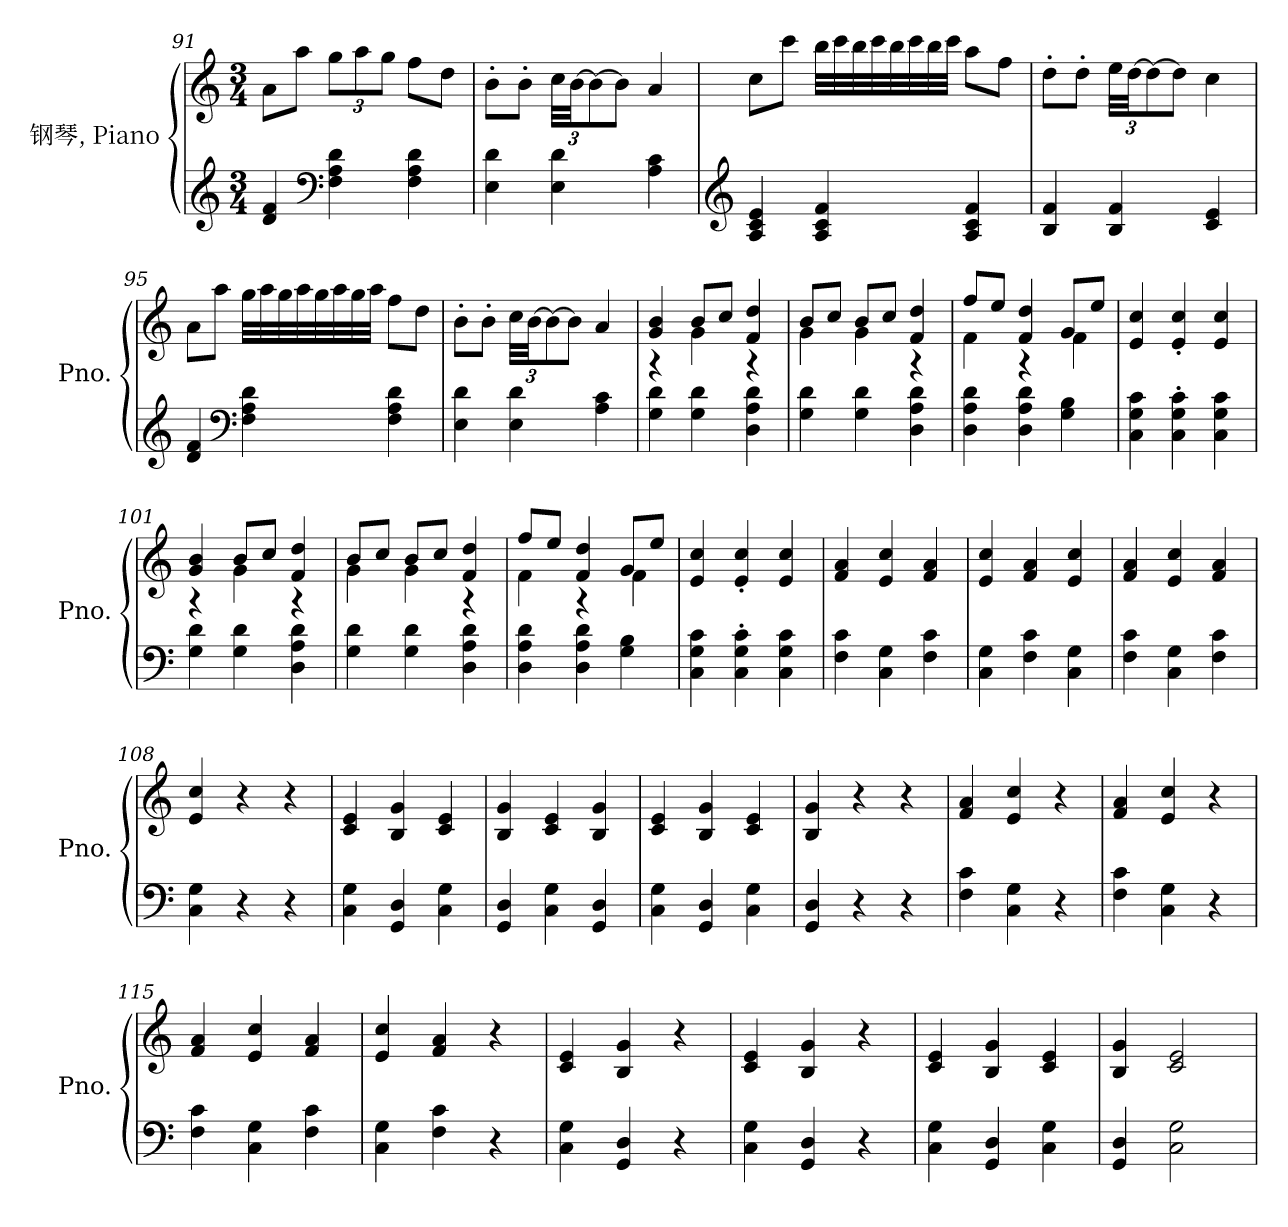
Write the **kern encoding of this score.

**kern	**kern
*part2	*part1
*staff2	*staff1
*I"钢琴, Piano	*I"钢琴, Piano
*I'Pno.	*I'Pno.
*clefG2	*clefG2
*k[]	*k[]
*M3/4	*M3/4
=91	=91
4d/ 4f/	8a\L
.	8aa\J
*clefF4	*
*	*Xbrackettup
4F\ 4A\ 4d\	12gg\L
.	12aa\
.	12gg\J
4F\ 4A\ 4d\	8ff\L
.	8dd\J
=92	=92
4E\ 4d\	8b'\L
.	8b'\J
4E\ 4d\	48cc\LLL
.	[48b\JJ
.	12b\_
.	8b\J]
4A\ 4c\	4a/
!!LO:LB:g=z
=93	=93
*clefG2	*
4A/ 4c/ 4e/	8cc\L
.	8ccc\J
4A/ 4c/ 4f/	32bb\LLL
.	32ccc\
.	32bb\
.	32ccc\
.	32bb\
.	32ccc\
.	32bb\
.	32ccc\JJJ
4A/ 4c/ 4f/	8aa\L
.	8ff\J
=94	=94
4B/ 4f/	8dd'\L
.	8dd'\J
4B/ 4f/	48ee\LLL
.	[48dd\JJ
.	12dd\_
.	8dd\J]
4c/ 4e/	4cc\
=95	=95
4d/ 4f/	8a\L
.	8aa\J
*clefF4	*
4F\ 4A\ 4d\	32gg\LLL
.	32aa\
.	32gg\
.	32aa\
.	32gg\
.	32aa\
.	32gg\
.	32aa\JJJ
4F\ 4A\ 4d\	8ff\L
.	8dd\J
=96	=96
4E\ 4d\	8b'\L
.	8b'\J
4E\ 4d\	48cc\LLL
.	[48b\JJ
.	12b\_
.	8b\J]
4A\ 4c\	4a/
!!LO:PB:g=z
=97	=97
*	*^
4G\ 4d\	4g/ 4b/	4r
4G\ 4d\	8b/L	4g\
.	8cc/J	.
4D\ 4A\ 4d\	4f/ 4dd/	4r
=98	=98	=98
4G\ 4d\	8b/L	4g\
.	8cc/J	.
4G\ 4d\	8b/L	4g\
.	8cc/J	.
4D\ 4A\ 4d\	4f/ 4dd/	4r
=99	=99	=99
4D\ 4A\ 4d\	8ff/L	4f\
.	8ee/J	.
4D\ 4A\ 4d\	4f/ 4dd/	4r
4G\ 4B\	8g/L	4f\
.	8ee/J	.
*	*v	*v
=100	=100
4C\ 4G\ 4c\	4e/ 4cc/
4C\' 4G\' 4c\'	4e/' 4cc/'
4C\ 4G\ 4c\	4e/ 4cc/
=101	=101
*	*^
4G\ 4d\	4g/ 4b/	4r
4G\ 4d\	8b/L	4g\
.	8cc/J	.
4D\ 4A\ 4d\	4f/ 4dd/	4r
=102	=102	=102
4G\ 4d\	8b/L	4g\
.	8cc/J	.
4G\ 4d\	8b/L	4g\
.	8cc/J	.
4D\ 4A\ 4d\	4f/ 4dd/	4r
=103	=103	=103
4D\ 4A\ 4d\	8ff/L	4f\
.	8ee/J	.
4D\ 4A\ 4d\	4f/ 4dd/	4r
4G\ 4B\	8g/L	4f\
.	8ee/J	.
*	*v	*v
!!LO:LB:g=z
=104	=104
4C\ 4G\ 4c\	4e/ 4cc/
4C\' 4G\' 4c\'	4e/' 4cc/'
4C\ 4G\ 4c\	4e/ 4cc/
=105	=105
4F\ 4c\	4f/ 4a/
4C\ 4G\	4e/ 4cc/
4F\ 4c\	4f/ 4a/
=106	=106
4C\ 4G\	4e/ 4cc/
4F\ 4c\	4f/ 4a/
4C\ 4G\	4e/ 4cc/
=107	=107
4F\ 4c\	4f/ 4a/
4C\ 4G\	4e/ 4cc/
4F\ 4c\	4f/ 4a/
=108	=108
4C\ 4G\	4e/ 4cc/
4r	4r
4r	4r
=109	=109
4C\ 4G\	4c/ 4e/
4GG/ 4D/	4B/ 4g/
4C\ 4G\	4c/ 4e/
=110	=110
4GG/ 4D/	4B/ 4g/
4C\ 4G\	4c/ 4e/
4GG/ 4D/	4B/ 4g/
=111	=111
4C\ 4G\	4c/ 4e/
4GG/ 4D/	4B/ 4g/
4C\ 4G\	4c/ 4e/
=112	=112
4GG/ 4D/	4B/ 4g/
4r	4r
4r	4r
=113	=113
4F\ 4c\	4f/ 4a/
4C\ 4G\	4e/ 4cc/
4r	4r
!!LO:LB:g=z
=114	=114
4F\ 4c\	4f/ 4a/
4C\ 4G\	4e/ 4cc/
4r	4r
=115	=115
4F\ 4c\	4f/ 4a/
4C\ 4G\	4e/ 4cc/
4F\ 4c\	4f/ 4a/
=116	=116
4C\ 4G\	4e/ 4cc/
4F\ 4c\	4f/ 4a/
4r	4r
=117	=117
4C\ 4G\	4c/ 4e/
4GG/ 4D/	4B/ 4g/
4r	4r
=118	=118
4C\ 4G\	4c/ 4e/
4GG/ 4D/	4B/ 4g/
4r	4r
=119	=119
4C\ 4G\	4c/ 4e/
4GG/ 4D/	4B/ 4g/
4C\ 4G\	4c/ 4e/
=120	=120
4GG/ 4D/	4B/ 4g/
2C\ 2G\	2c/ 2e/
=	=
*-	*-
